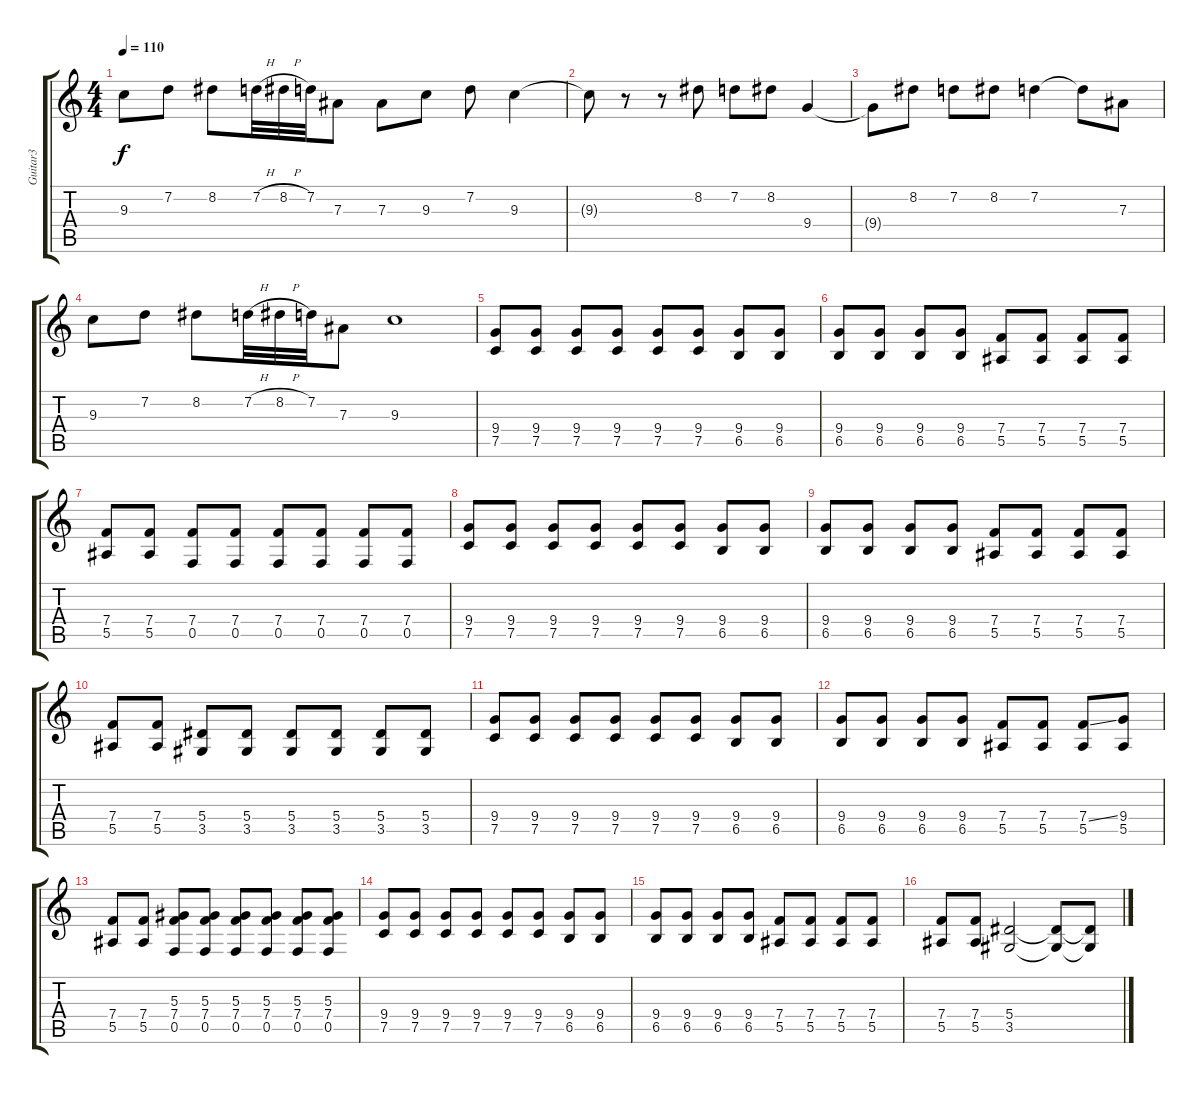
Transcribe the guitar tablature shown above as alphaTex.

\track ("Guitar3" "Guitar3") {instrument distortionguitar}
\staff {score tabs}
\tuning (C4 G3 Eb3 Bb2 F2 C2) {hide}
\ts (4 4)
\tempo 110
\clef g2
\ks c
9.3.8{dy f} 7.2.8 8.2.8 7.2{h}.32 8.2{h}.32 7.2.32 7.3.8 7.3.8 9.3.8 7.2.8 9.3.4 |
9.3{t}.8 r.8 r.8 8.2.8 7.2.8 8.2.8 9.4.4 |
9.4{t}.8 8.2.8 7.2.8 8.2.8 7.2.4 7.2{t}.8 7.3.8 |
9.3.8 7.2.8 8.2.8 7.2{h}.32 8.2{h}.32 7.2.32 7.3.8 9.3.1 |
(9.4 7.5).8 (9.4 7.5).8 (9.4 7.5).8 (9.4 7.5).8 (9.4 7.5).8 (9.4 7.5).8 (9.4 6.5).8 (9.4 6.5).8 |
(9.4 6.5).8 (9.4 6.5).8 (9.4 6.5).8 (9.4 6.5).8 (7.4 5.5).8 (7.4 5.5).8 (7.4 5.5).8 (7.4 5.5).8 |
(7.4 5.5).8 (7.4 5.5).8 (7.4 0.5).8 (7.4 0.5).8 (7.4 0.5).8 (7.4 0.5).8 (7.4 0.5).8 (7.4 0.5).8 |
(9.4 7.5).8 (9.4 7.5).8 (9.4 7.5).8 (9.4 7.5).8 (9.4 7.5).8 (9.4 7.5).8 (9.4 6.5).8 (9.4 6.5).8 |
(9.4 6.5).8 (9.4 6.5).8 (9.4 6.5).8 (9.4 6.5).8 (7.4 5.5).8 (7.4 5.5).8 (7.4 5.5).8 (7.4 5.5).8 |
(7.4 5.5).8 (7.4 5.5).8 (5.4 3.5).8 (5.4 3.5).8 (5.4 3.5).8 (5.4 3.5).8 (5.4 3.5).8 (5.4 3.5).8 |
(9.4 7.5).8 (9.4 7.5).8 (9.4 7.5).8 (9.4 7.5).8 (9.4 7.5).8 (9.4 7.5).8 (9.4 6.5).8 (9.4 6.5).8 |
(9.4 6.5).8 (9.4 6.5).8 (9.4 6.5).8 (9.4 6.5).8 (7.4 5.5).8 (7.4 5.5).8 (7.4{ss} 5.5).8 (9.4 5.5).8 |
(7.4 5.5).8 (7.4 5.5).8 (5.3 7.4 0.5).8 (5.3 7.4 0.5).8 (5.3 7.4 0.5).8 (5.3 7.4 0.5).8 (5.3 7.4 0.5).8 (5.3 7.4 0.5).8 |
(9.4 7.5).8 (9.4 7.5).8 (9.4 7.5).8 (9.4 7.5).8 (9.4 7.5).8 (9.4 7.5).8 (9.4 6.5).8 (9.4 6.5).8 |
(9.4 6.5).8 (9.4 6.5).8 (9.4 6.5).8 (9.4 6.5).8 (7.4 5.5).8 (7.4 5.5).8 (7.4 5.5).8 (7.4 5.5).8 |
(7.4 5.5).8 (7.4 5.5).8 (5.4 3.5).2 (5.4{t} 3.5{t}).8 (5.4{t} 3.5{t}).8
